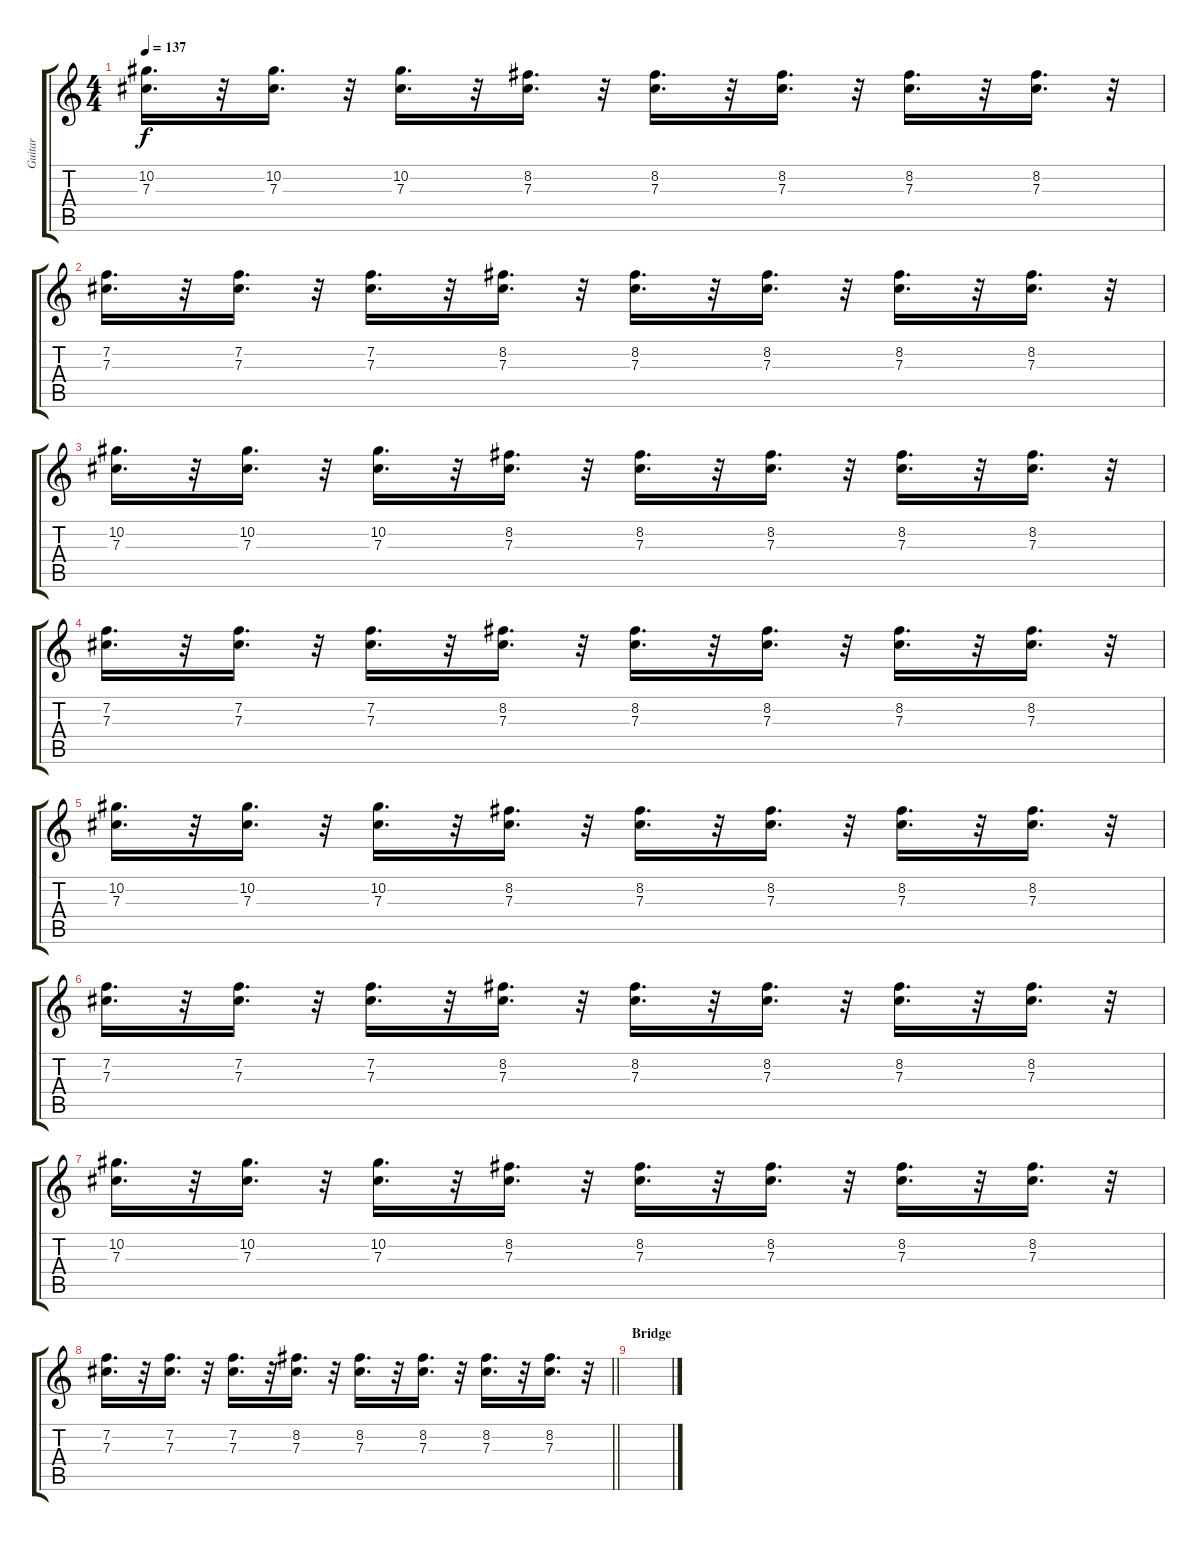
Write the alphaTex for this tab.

\track ("Guitar" "Guitar") {instrument electricguitarmuted}
\staff {score tabs}
\tuning (Eb4 Bb3 Gb3 Db3 Ab2 Db2) {hide}
\ts (4 4)
\tempo 137
\clef g2
\ks c
(10.2 7.3).16{d dy f} r.32 (10.2 7.3).16{d} r.32 (10.2 7.3).16{d} r.32 (8.2 7.3).16{d} r.32 (8.2 7.3).16{d} r.32 (8.2 7.3).16{d} r.32 (8.2 7.3).16{d} r.32 (8.2 7.3).16{d} r.32 |
(7.2 7.3).16{d} r.32 (7.2 7.3).16{d} r.32 (7.2 7.3).16{d} r.32 (8.2 7.3).16{d} r.32 (8.2 7.3).16{d} r.32 (8.2 7.3).16{d} r.32 (8.2 7.3).16{d} r.32 (8.2 7.3).16{d} r.32 |
(10.2 7.3).16{d} r.32 (10.2 7.3).16{d} r.32 (10.2 7.3).16{d} r.32 (8.2 7.3).16{d} r.32 (8.2 7.3).16{d} r.32 (8.2 7.3).16{d} r.32 (8.2 7.3).16{d} r.32 (8.2 7.3).16{d} r.32 |
(7.2 7.3).16{d} r.32 (7.2 7.3).16{d} r.32 (7.2 7.3).16{d} r.32 (8.2 7.3).16{d} r.32 (8.2 7.3).16{d} r.32 (8.2 7.3).16{d} r.32 (8.2 7.3).16{d} r.32 (8.2 7.3).16{d} r.32 |
(10.2 7.3).16{d} r.32 (10.2 7.3).16{d} r.32 (10.2 7.3).16{d} r.32 (8.2 7.3).16{d} r.32 (8.2 7.3).16{d} r.32 (8.2 7.3).16{d} r.32 (8.2 7.3).16{d} r.32 (8.2 7.3).16{d} r.32 |
(7.2 7.3).16{d} r.32 (7.2 7.3).16{d} r.32 (7.2 7.3).16{d} r.32 (8.2 7.3).16{d} r.32 (8.2 7.3).16{d} r.32 (8.2 7.3).16{d} r.32 (8.2 7.3).16{d} r.32 (8.2 7.3).16{d} r.32 |
(10.2 7.3).16{d} r.32 (10.2 7.3).16{d} r.32 (10.2 7.3).16{d} r.32 (8.2 7.3).16{d} r.32 (8.2 7.3).16{d} r.32 (8.2 7.3).16{d} r.32 (8.2 7.3).16{d} r.32 (8.2 7.3).16{d} r.32 |
\barLineRight lightlight
(7.2 7.3).16{d} r.32 (7.2 7.3).16{d} r.32 (7.2 7.3).16{d} r.32 (8.2 7.3).16{d} r.32 (8.2 7.3).16{d} r.32 (8.2 7.3).16{d} r.32 (8.2 7.3).16{d} r.32 (8.2 7.3).16{d} r.32 |
\section ("" "Bridge")
